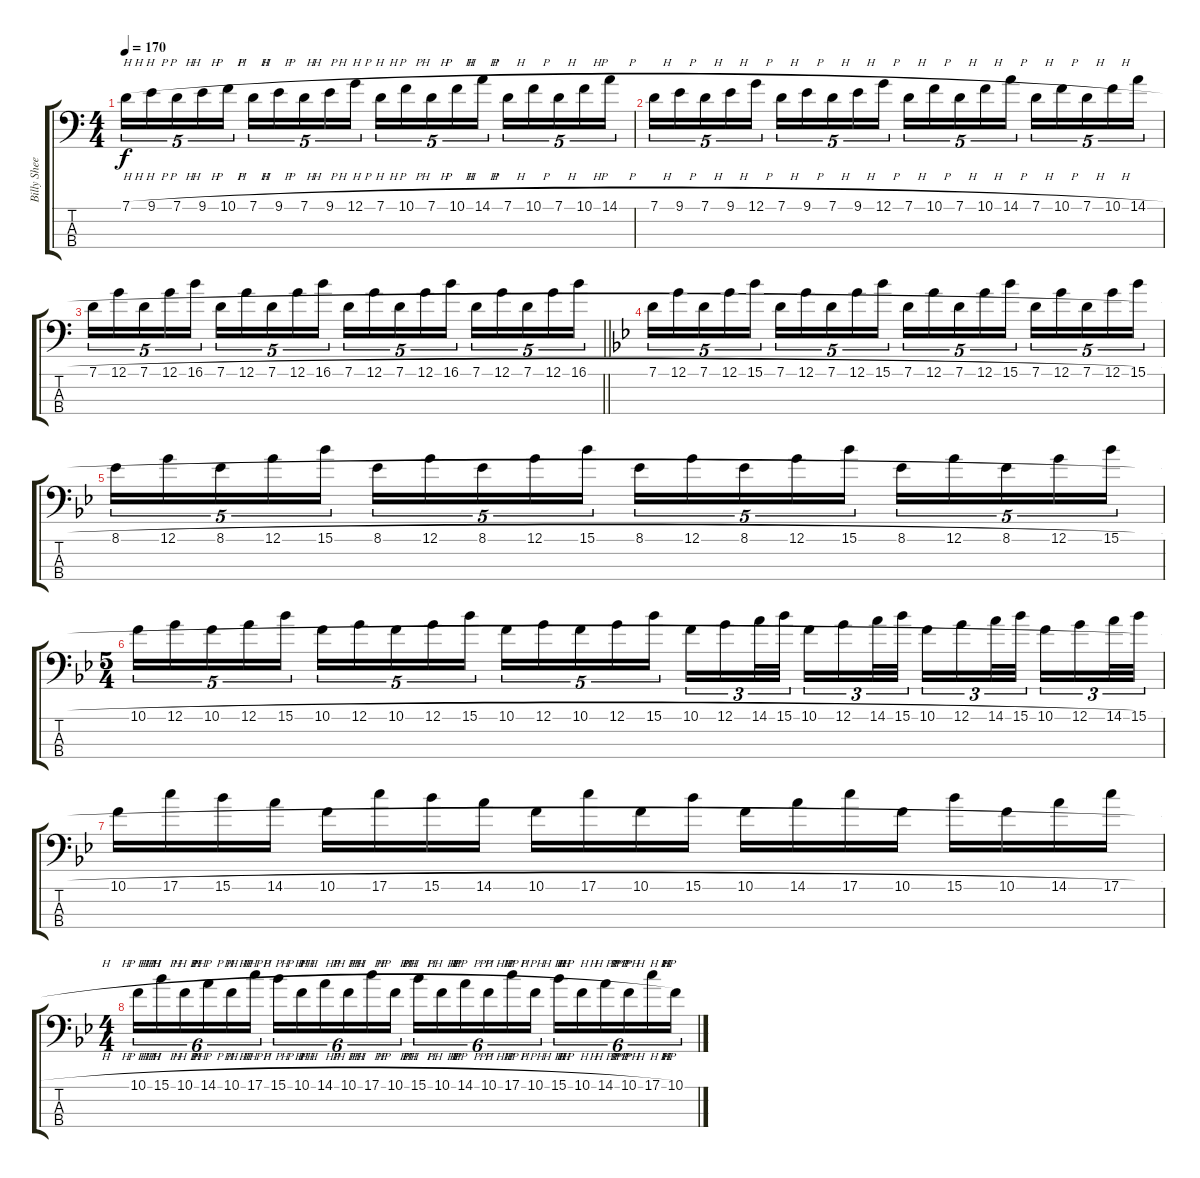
\track ("Billy Sheehan" "Billy Shee") {instrument electricbassfinger}
\staff {score tabs}
\tuning (G2 D2 A1 E1) {hide}
\ts (4 4)
\tempo 170
\clef f4
\ks c
7.1{h}.16{tu (5 4) dy f} 9.1{h}.16{tu (5 4)} 7.1{h}.16{tu (5 4)} 9.1{h}.16{tu (5 4)} 10.1{h}.16{tu (5 4)} 7.1{h}.16{tu (5 4)} 9.1{h}.16{tu (5 4)} 7.1{h}.16{tu (5 4)} 9.1{h}.16{tu (5 4)} 12.1{h}.16{tu (5 4)} 7.1{h}.16{tu (5 4)} 10.1{h}.16{tu (5 4)} 7.1{h}.16{tu (5 4)} 10.1{h}.16{tu (5 4)} 14.1{h}.16{tu (5 4)} 7.1{h}.16{tu (5 4)} 10.1{h}.16{tu (5 4)} 7.1{h}.16{tu (5 4)} 10.1{h}.16{tu (5 4)} 14.1{h}.16{tu (5 4)} |
7.1{h}.16{tu (5 4)} 9.1{h}.16{tu (5 4)} 7.1{h}.16{tu (5 4)} 9.1{h}.16{tu (5 4)} 12.1{h}.16{tu (5 4)} 7.1{h}.16{tu (5 4)} 9.1{h}.16{tu (5 4)} 7.1{h}.16{tu (5 4)} 9.1{h}.16{tu (5 4)} 12.1{h}.16{tu (5 4)} 7.1{h}.16{tu (5 4)} 10.1{h}.16{tu (5 4)} 7.1{h}.16{tu (5 4)} 10.1{h}.16{tu (5 4)} 14.1{h}.16{tu (5 4)} 7.1{h}.16{tu (5 4)} 10.1{h}.16{tu (5 4)} 7.1{h}.16{tu (5 4)} 10.1{h}.16{tu (5 4)} 14.1{h}.16{tu (5 4)} |
\barLineRight lightlight
7.1{h}.16{tu (5 4)} 12.1{h}.16{tu (5 4)} 7.1{h}.16{tu (5 4)} 12.1{h}.16{tu (5 4)} 16.1{h}.16{tu (5 4)} 7.1{h}.16{tu (5 4)} 12.1{h}.16{tu (5 4)} 7.1{h}.16{tu (5 4)} 12.1{h}.16{tu (5 4)} 16.1{h}.16{tu (5 4)} 7.1{h}.16{tu (5 4)} 12.1{h}.16{tu (5 4)} 7.1{h}.16{tu (5 4)} 12.1{h}.16{tu (5 4)} 16.1{h}.16{tu (5 4)} 7.1{h}.16{tu (5 4)} 12.1{h}.16{tu (5 4)} 7.1{h}.16{tu (5 4)} 12.1{h}.16{tu (5 4)} 16.1{h}.16{tu (5 4)} |
\ks bb
7.1{h}.16{tu (5 4)} 12.1{h}.16{tu (5 4)} 7.1{h}.16{tu (5 4)} 12.1{h}.16{tu (5 4)} 15.1{h}.16{tu (5 4)} 7.1{h}.16{tu (5 4)} 12.1{h}.16{tu (5 4)} 7.1{h}.16{tu (5 4)} 12.1{h}.16{tu (5 4)} 15.1{h}.16{tu (5 4)} 7.1{h}.16{tu (5 4)} 12.1{h}.16{tu (5 4)} 7.1{h}.16{tu (5 4)} 12.1{h}.16{tu (5 4)} 15.1{h}.16{tu (5 4)} 7.1{h}.16{tu (5 4)} 12.1{h}.16{tu (5 4)} 7.1{h}.16{tu (5 4)} 12.1{h}.16{tu (5 4)} 15.1{h}.16{tu (5 4)} |
8.1{h}.16{tu (5 4)} 12.1{h}.16{tu (5 4)} 8.1{h}.16{tu (5 4)} 12.1{h}.16{tu (5 4)} 15.1{h}.16{tu (5 4)} 8.1{h}.16{tu (5 4)} 12.1{h}.16{tu (5 4)} 8.1{h}.16{tu (5 4)} 12.1{h}.16{tu (5 4)} 15.1{h}.16{tu (5 4)} 8.1{h}.16{tu (5 4)} 12.1{h}.16{tu (5 4)} 8.1{h}.16{tu (5 4)} 12.1{h}.16{tu (5 4)} 15.1{h}.16{tu (5 4)} 8.1{h}.16{tu (5 4)} 12.1{h}.16{tu (5 4)} 8.1{h}.16{tu (5 4)} 12.1{h}.16{tu (5 4)} 15.1{h}.16{tu (5 4)} |
\ts (5 4)
10.1{h}.16{tu (5 4)} 12.1{h}.16{tu (5 4)} 10.1{h}.16{tu (5 4)} 12.1{h}.16{tu (5 4)} 15.1{h}.16{tu (5 4)} 10.1{h}.16{tu (5 4)} 12.1{h}.16{tu (5 4)} 10.1{h}.16{tu (5 4)} 12.1{h}.16{tu (5 4)} 15.1{h}.16{tu (5 4)} 10.1{h}.16{tu (5 4)} 12.1{h}.16{tu (5 4)} 10.1{h}.16{tu (5 4)} 12.1{h}.16{tu (5 4)} 15.1{h}.16{tu (5 4)} 10.1{h}.16{tu (3 2)} 12.1{h}.16{tu (3 2)} 14.1{h}.32{tu (3 2)} 15.1{h}.32{tu (3 2)} 10.1{h}.16{tu (3 2)} 12.1{h}.16{tu (3 2)} 14.1{h}.32{tu (3 2)} 15.1{h}.32{tu (3 2)} 10.1{h}.16{tu (3 2)} 12.1{h}.16{tu (3 2)} 14.1{h}.32{tu (3 2)} 15.1{h}.32{tu (3 2)} 10.1{h}.16{tu (3 2)} 12.1{h}.16{tu (3 2)} 14.1{h}.32{tu (3 2)} 15.1{h}.32{tu (3 2)} |
10.1{h}.16 17.1{h}.16 15.1{h}.16 14.1{h}.16 10.1{h}.16 17.1{h}.16 15.1{h}.16 14.1{h}.16 10.1{h}.16 17.1{h}.16 10.1{h}.16 15.1{h}.16 10.1{h}.16 14.1{h}.16 17.1{h}.16 10.1{h}.16 15.1{h}.16 10.1{h}.16 14.1{h}.16 17.1{h}.16 |
\ts (4 4)
10.1{h}.16{tu (6 4)} 15.1{h}.16{tu (6 4)} 10.1{h}.16{tu (6 4)} 14.1{h}.16{tu (6 4)} 10.1{h}.16{tu (6 4)} 17.1{h}.16{tu (6 4)} 15.1{h}.16{tu (6 4)} 10.1{h}.16{tu (6 4)} 14.1{h}.16{tu (6 4)} 10.1{h}.16{tu (6 4)} 17.1{h}.16{tu (6 4)} 10.1{h}.16{tu (6 4)} 15.1{h}.16{tu (6 4)} 10.1{h}.16{tu (6 4)} 14.1{h}.16{tu (6 4)} 10.1{h}.16{tu (6 4)} 17.1{h}.16{tu (6 4)} 10.1{h}.16{tu (6 4)} 15.1{h}.16{tu (6 4)} 10.1{h}.16{tu (6 4)} 14.1{h}.16{tu (6 4)} 10.1{h}.16{tu (6 4)} 17.1{h}.16{tu (6 4)} 10.1{h}.16{tu (6 4)}
